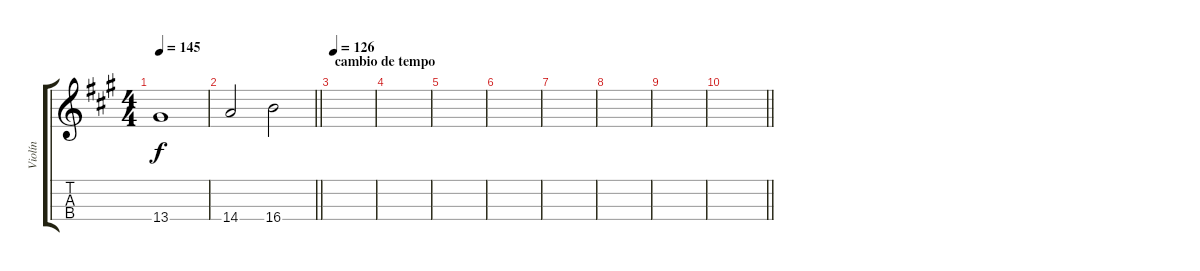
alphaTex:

\track ("Violín" "Violín") {instrument electricgrandpiano}
\staff {score tabs}
\tuning (E5 A4 D4 G3) {hide}
\ts (4 4)
\tempo 145
\clef g2
\ks a
13.4.1{dy f} |
\barLineRight lightlight
14.4.2 16.4.2 |
\section ("" "cambio de tempo")
\tempo 126
|
|
|
|
|
|
|
\barLineRight lightlight
